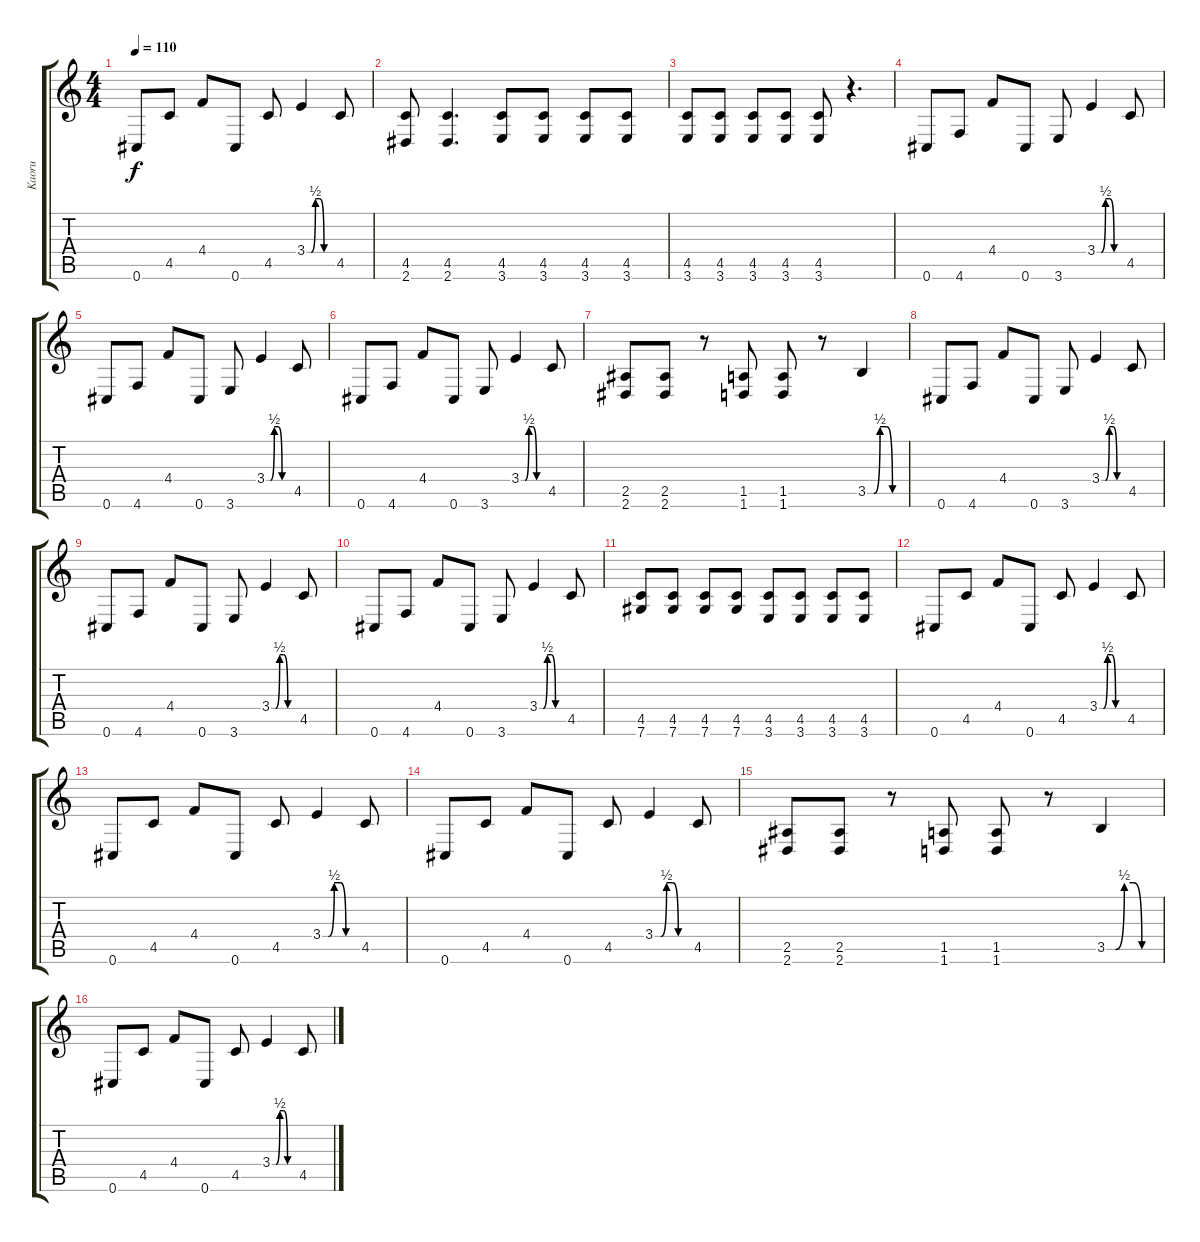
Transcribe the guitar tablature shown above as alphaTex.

\track ("Kaoru" "Kaoru") {instrument overdrivenguitar}
\staff {score tabs}
\tuning (Eb4 Bb3 Gb3 Db3 Ab2 Db2) {hide}
\ts (4 4)
\tempo 110
\clef g2
\ks c
0.6.8{dy f} 4.5.8 4.4.8 0.6.8 4.5.8 3.4{be (custom 0 0 10 0 20 2 30 2 40 0 60 0)}.4 4.5.8 |
(4.5 2.6).8 (4.5 2.6).4{d} (4.5 3.6).8 (4.5 3.6).8 (4.5 3.6).8 (4.5 3.6).8 |
(4.5 3.6).8 (4.5 3.6).8 (4.5 3.6).8 (4.5 3.6).8 (4.5 3.6).8 r.4{d} |
0.6.8 4.6.8 4.4.8 0.6.8 3.6.8 3.4{be (custom 0 0 10 0 20 2 30 2 40 0 60 0)}.4 4.5.8 |
0.6.8 4.6.8 4.4.8 0.6.8 3.6.8 3.4{be (custom 0 0 10 0 20 2 30 2 40 0 60 0)}.4 4.5.8 |
0.6.8 4.6.8 4.4.8 0.6.8 3.6.8 3.4{be (custom 0 0 10 0 20 2 30 2 40 0 60 0)}.4 4.5.8 |
(2.5 2.6).8 (2.5 2.6).8 r.8 (1.5 1.6).8 (1.5 1.6).8 r.8 3.5{be (custom 0 0 10 0 20 2 30 2 40 0 60 0)}.4 |
0.6.8 4.6.8 4.4.8 0.6.8 3.6.8 3.4{be (custom 0 0 10 0 20 2 30 2 40 0 60 0)}.4 4.5.8 |
0.6.8 4.6.8 4.4.8 0.6.8 3.6.8 3.4{be (custom 0 0 10 0 20 2 30 2 40 0 60 0)}.4 4.5.8 |
0.6.8 4.6.8 4.4.8 0.6.8 3.6.8 3.4{be (custom 0 0 10 0 20 2 30 2 40 0 60 0)}.4 4.5.8 |
(4.5 7.6).8 (4.5 7.6).8 (4.5 7.6).8 (4.5 7.6).8 (4.5 3.6).8 (4.5 3.6).8 (4.5 3.6).8 (4.5 3.6).8 |
0.6.8 4.5.8 4.4.8 0.6.8 4.5.8 3.4{be (custom 0 0 10 0 20 2 30 2 40 0 60 0)}.4 4.5.8 |
0.6.8 4.5.8 4.4.8 0.6.8 4.5.8 3.4{be (custom 0 0 10 0 20 2 30 2 40 0 60 0)}.4 4.5.8 |
0.6.8 4.5.8 4.4.8 0.6.8 4.5.8 3.4{be (custom 0 0 10 0 20 2 30 2 40 0 60 0)}.4 4.5.8 |
(2.5 2.6).8 (2.5 2.6).8 r.8 (1.5 1.6).8 (1.5 1.6).8 r.8 3.5{be (custom 0 0 10 0 20 2 30 2 40 0 60 0)}.4 |
0.6.8 4.5.8 4.4.8 0.6.8 4.5.8 3.4{be (custom 0 0 10 0 20 2 30 2 40 0 60 0)}.4 4.5.8
